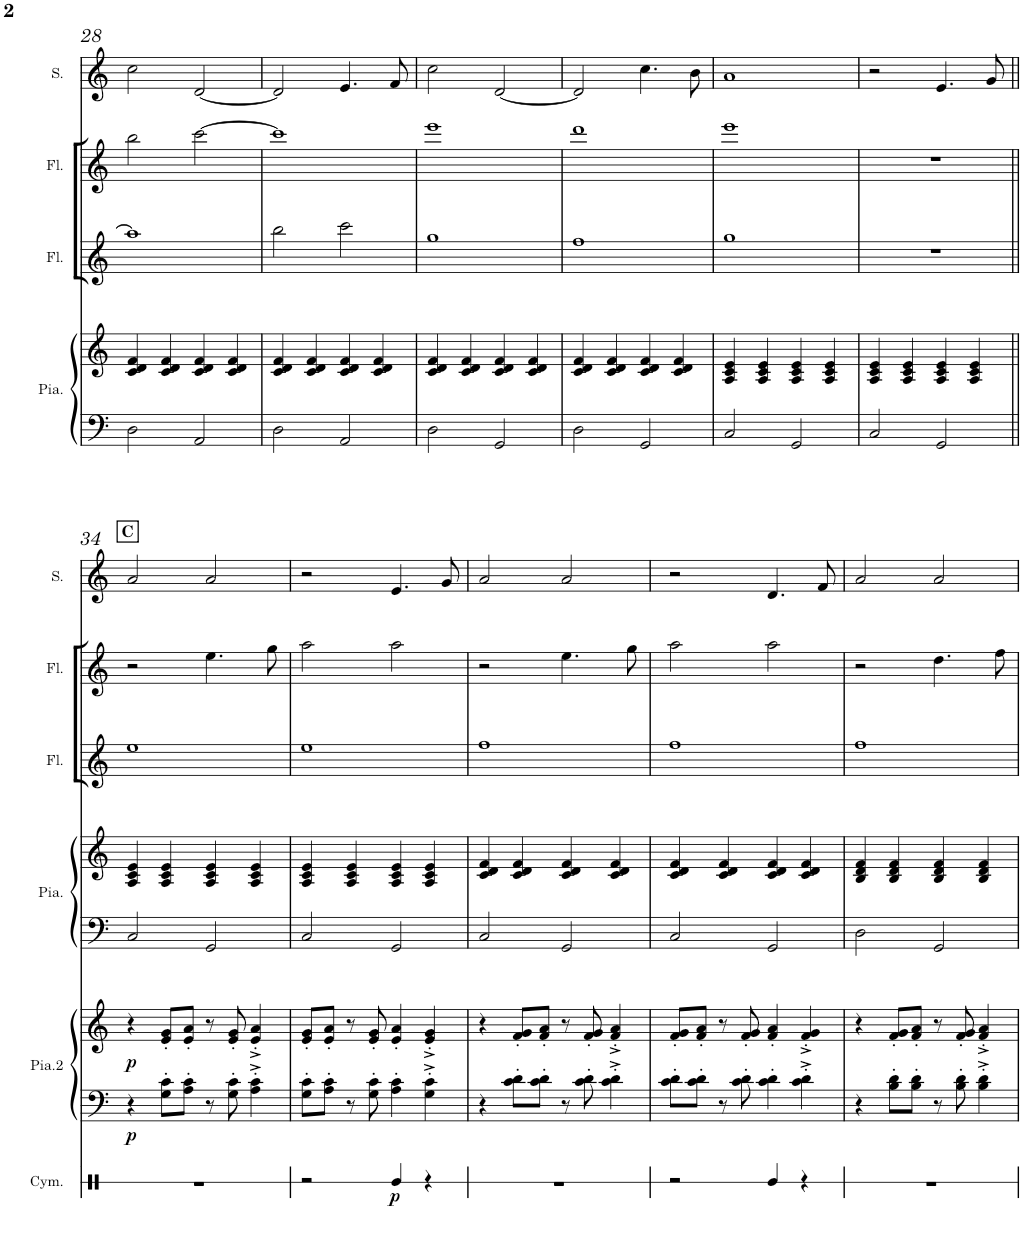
**kern	**kern	**dynam	**kern	**kern	**kern	**kern	**kern
*part5	*part5	*part5	*part4	*part4	*part3	*part2	*part1
*staff7	*staff6	*staff6/7	*staff5	*staff4	*staff3	*staff2	*staff1
*I"Piano2	*	*	*I"Piano	*	*I"Flûte	*I"Flûte	*I"Soprano
*I'Pia.2	*	*	*I'Pia.	*	*I'Fl.	*I'Fl.	*I'S.
!!LO:PB:g=z
*clefF4	*clefG2	*	*clefF4	*clefG2	*clefG2	*clefG2	*clefG2
*k[]	*k[]	*	*k[]	*k[]	*k[]	*k[]	*k[]
*M2/2	*M2/2	*	*M2/2	*M2/2	*M2/2	*M2/2	*M2/2
*met(c|)	*met(c|)	*	*met(c|)	*met(c|)	*met(c|)	*met(c|)	*met(c|)
=28	=28	=28	=28	=28	=28	=28	=28
*	*	*	*	*^	*	*	*
1r	1r	.	2D\	1ryy	4c/ 4d/ 4f/	1aa]	2bb\	2cc\
.	.	.	.	.	4c/ 4d/ 4f/	.	.	.
.	.	.	2AA/	.	4c/ 4d/ 4f/	.	[2ccc\	[2d/
.	.	.	.	.	4c/ 4d/ 4f/	.	.	.
=29	=29	=29	=29	=29	=29	=29	=29	=29
1r	1r	.	2D\	1ryy	4c/ 4d/ 4f/	2bb\	1ccc]	2d/]
.	.	.	.	.	4c/ 4d/ 4f/	.	.	.
.	.	.	2AA/	.	4c/ 4d/ 4f/	2ccc\	.	4.e/
.	.	.	.	.	4c/ 4d/ 4f/	.	.	.
.	.	.	.	.	.	.	.	8f/
=30	=30	=30	=30	=30	=30	=30	=30	=30
1r	1r	.	2D\	1ryy	4c/ 4d/ 4f/	1gg	1eee	2cc\
.	.	.	.	.	4c/ 4d/ 4f/	.	.	.
.	.	.	2GG/	.	4c/ 4d/ 4f/	.	.	[2d/
.	.	.	.	.	4c/ 4d/ 4f/	.	.	.
=31	=31	=31	=31	=31	=31	=31	=31	=31
1r	1r	.	2D\	1ryy	4c/ 4d/ 4f/	1ff	1ddd	2d/]
.	.	.	.	.	4c/ 4d/ 4f/	.	.	.
.	.	.	2GG/	.	4c/ 4d/ 4f/	.	.	4.cc\
.	.	.	.	.	4c/ 4d/ 4f/	.	.	.
.	.	.	.	.	.	.	.	8b\
=32	=32	=32	=32	=32	=32	=32	=32	=32
1r	1r	.	2C/	1ryy	4A/ 4c/ 4e/	1gg	1eee	1a
.	.	.	.	.	4A/ 4c/ 4e/	.	.	.
.	.	.	2GG/	.	4A/ 4c/ 4e/	.	.	.
.	.	.	.	.	4A/ 4c/ 4e/	.	.	.
=33	=33	=33	=33	=33	=33	=33	=33	=33
1r	1r	.	2C/	1ryy	4A/ 4c/ 4e/	1r	1r	2r
.	.	.	.	.	4A/ 4c/ 4e/	.	.	.
.	.	.	2GG/	.	4A/ 4c/ 4e/	.	.	4.e/
.	.	.	.	.	4A/ 4c/ 4e/	.	.	.
.	.	.	.	.	.	.	.	8g/
!!LO:LB:g=z
!!LO:REH:place=s1:a:B:cj:fs=10.3:t=C
=34||	=34||	=34||	=34||	=34||	=34||	=34||	=34||	=34||
!	!	!LO:DY:b=2	!	!	!	!	!	!
!	!	!LO:DY:n=1:b	!	!	!	!	!	!
4r	4r	p p	2C/	1ryy	4A/ 4c/ 4e/	1ee	2r	2a/
8G\' 8c\'L	8e/' 8g/'L	.	.	.	4A/ 4c/ 4e/	.	.	.
8A\' 8c\'J	8e/' 8a/'J	.	.	.	.	.	.	.
8r	8r	.	2GG/	.	4A/ 4c/ 4e/	.	4.ee\	2a/
8G\' 8c\'	8e/' 8g/'	.	.	.	.	.	.	.
4A\'^ 4c\'^	4e/'^ 4a/'^	.	.	.	4A/ 4c/ 4e/	.	.	.
.	.	.	.	.	.	.	8gg\	.
=35	=35	=35	=35	=35	=35	=35	=35	=35
8G\' 8c\'L	8e/' 8g/'L	.	2C/	1ryy	4A/ 4c/ 4e/	1ee	2aa\	2r
8A\' 8c\'J	8e/' 8a/'J	.	.	.	.	.	.	.
8r	8r	.	.	.	4A/ 4c/ 4e/	.	.	.
8G\' 8c\'	8e/' 8g/'	.	.	.	.	.	.	.
4A\' 4c\'	4e/' 4a/'	.	2GG/	.	4A/ 4c/ 4e/	.	2aa\	4.e/
4G\'^ 4c\'^	4e/'^ 4g/'^	.	.	.	4A/ 4c/ 4e/	.	.	.
.	.	.	.	.	.	.	.	8g/
=36	=36	=36	=36	=36	=36	=36	=36	=36
4r	4r	.	2C/	1ryy	4c/ 4d/ 4f/	1ff	2r	2a/
8c\' 8d\'L	8f/' 8g/'L	.	.	.	4c/ 4d/ 4f/	.	.	.
8c\' 8d\'J	8f/' 8a/'J	.	.	.	.	.	.	.
8r	8r	.	2GG/	.	4c/ 4d/ 4f/	.	4.ee\	2a/
8c\' 8d\'	8f/' 8g/'	.	.	.	.	.	.	.
4c\'^ 4d\'^	4f/'^ 4a/'^	.	.	.	4c/ 4d/ 4f/	.	.	.
.	.	.	.	.	.	.	8gg\	.
=37	=37	=37	=37	=37	=37	=37	=37	=37
8c\' 8d\'L	8f/' 8g/'L	.	2C/	1ryy	4c/ 4d/ 4f/	1ff	2aa\	2r
8c\' 8d\'J	8f/' 8a/'J	.	.	.	.	.	.	.
8r	8r	.	.	.	4c/ 4d/ 4f/	.	.	.
8c\' 8d\'	8f/' 8g/'	.	.	.	.	.	.	.
4c\' 4d\'	4f/' 4a/'	.	2GG/	.	4c/ 4d/ 4f/	.	2aa\	4.d/
4c\'^ 4d\'^	4f/'^ 4g/'^	.	.	.	4c/ 4d/ 4f/	.	.	.
.	.	.	.	.	.	.	.	8f/
=38	=38	=38	=38	=38	=38	=38	=38	=38
4r	4r	.	2D\	1ryy	4B/ 4d/ 4f/	1ff	2r	2a/
8B\' 8d\'L	8f/' 8g/'L	.	.	.	4B/ 4d/ 4f/	.	.	.
8B\' 8d\'J	8f/' 8a/'J	.	.	.	.	.	.	.
8r	8r	.	2GG/	.	4B/ 4d/ 4f/	.	4.dd\	2a/
8B\' 8d\'	8f/' 8g/'	.	.	.	.	.	.	.
4B\'^ 4d\'^	4f/'^ 4a/'^	.	.	.	4B/ 4d/ 4f/	.	.	.
.	.	.	.	.	.	.	8ff\	.
*	*	*	*	*v	*v	*	*	*
=	=	=	=	=	=	=	=
*-	*-	*-	*-	*-	*-	*-	*-
